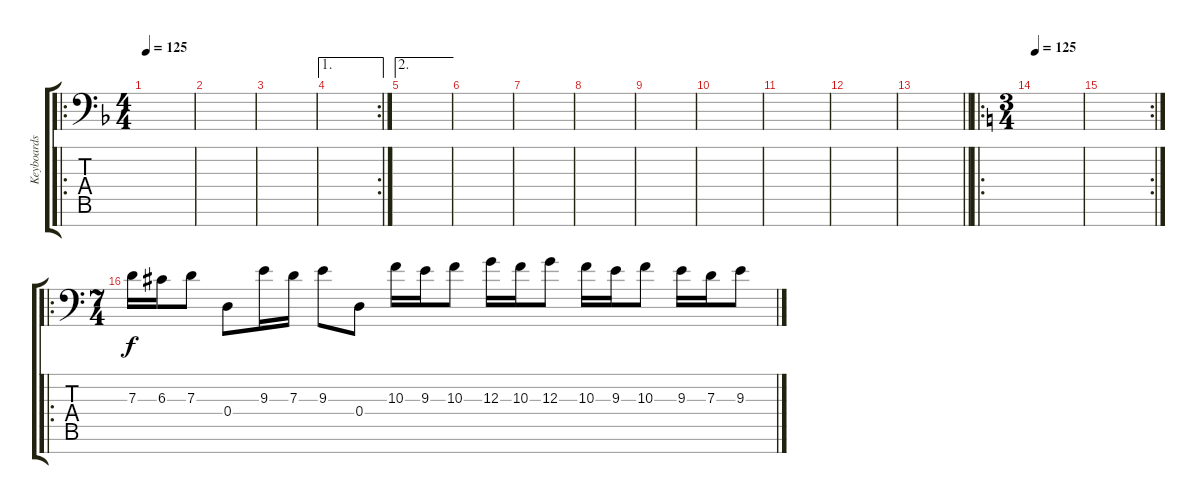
\track ("Keyboards 1" "Keyboards ") {instrument rockorgan}
\staff {score tabs}
\tuning (E4 B3 G3 D3 A2 E2 A1) {hide}
\ro
\ts (4 4)
\tempo 125
\clef f4
\ks f
|
|
|
\ae 1
\rc 2
|
\ae 2
|
|
|
|
|
|
|
|
\barLineRight lightlight
|
\ro
\ts (3 4)
\tempo 125
\ks c
|
\rc 2
|
\ro
\ts (7 4)
7.3.16{volume 4 balance 2 instrument lead2sawtooth} 6.3.16 7.3.8 0.4.8 9.3.16 7.3.16 9.3.8 0.4.8 10.3.16 9.3.16 10.3.8 12.3.16 10.3.16 12.3.8 10.3.16 9.3.16 10.3.8 9.3.16 7.3.16 9.3.8
